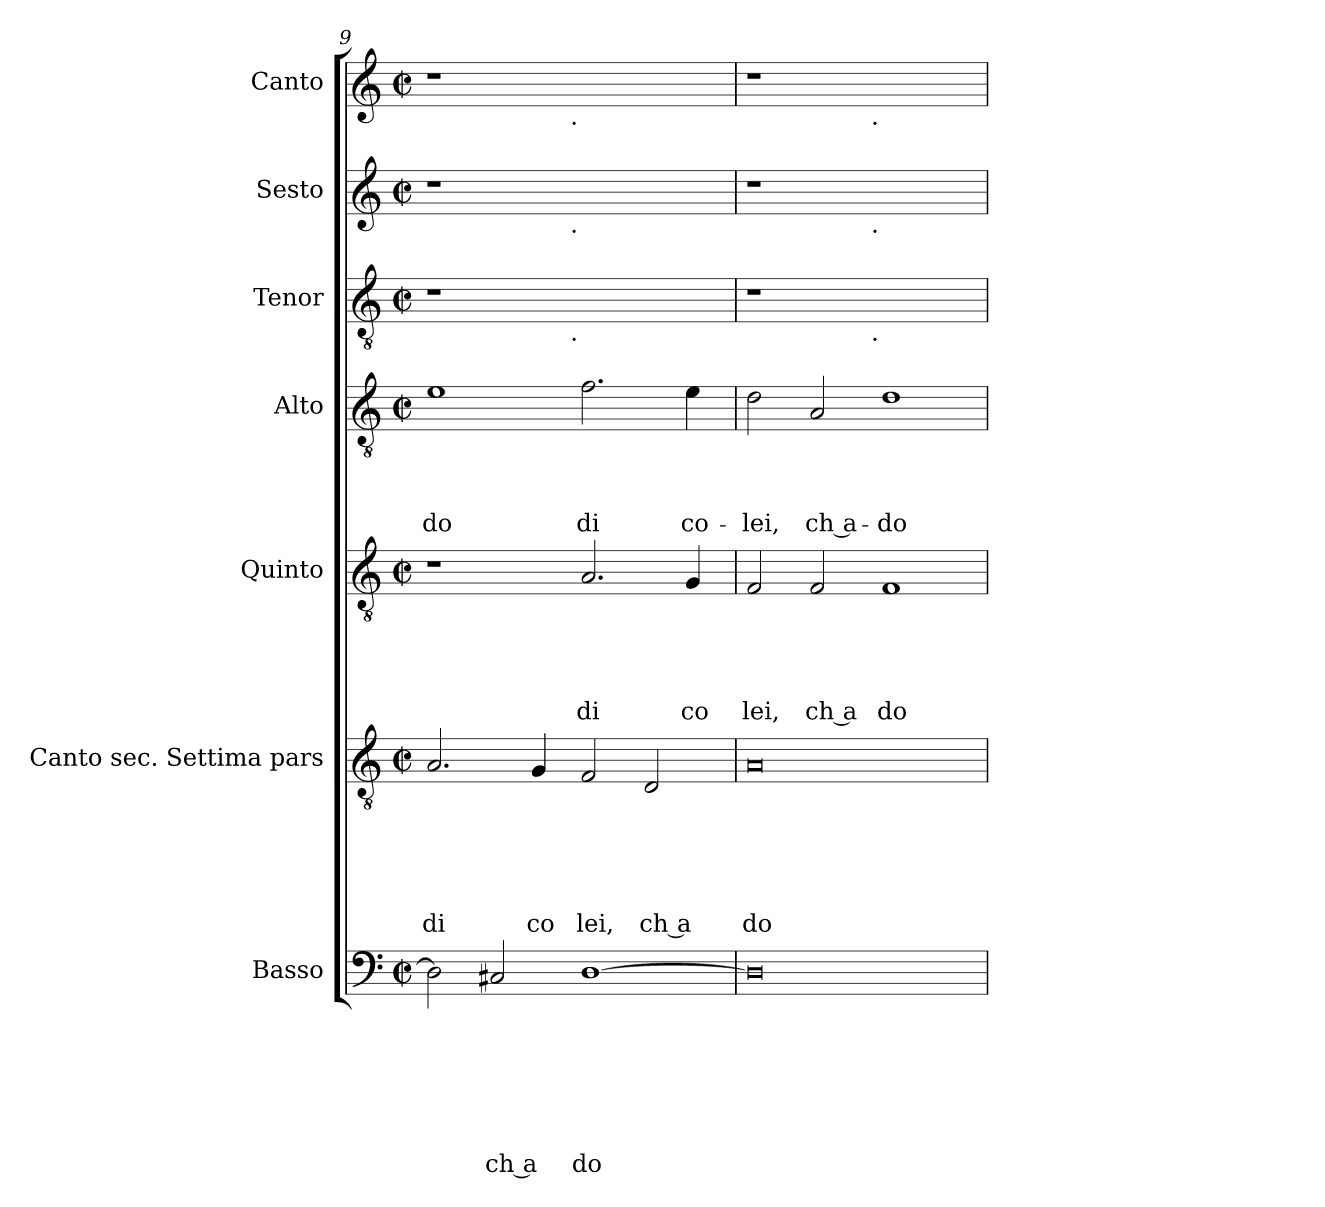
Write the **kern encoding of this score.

**kern	**text	**text	**text	**text	**text	**text	**text	**kern	**text	**text	**text	**text	**text	**text	**kern	**text	**text	**text	**text	**text	**kern	**text	**text	**text	**text	**kern	**kern	**kern
*part7	*part7	*part7	*part7	*part7	*part7	*part7	*part7	*part6	*part6	*part6	*part6	*part6	*part6	*part6	*part5	*part5	*part5	*part5	*part5	*part5	*part4	*part4	*part4	*part4	*part4	*part3	*part2	*part1
*staff7	*staff7	*staff7	*staff7	*staff7	*staff7	*staff7	*staff7	*staff6	*staff6	*staff6	*staff6	*staff6	*staff6	*staff6	*staff5	*staff5	*staff5	*staff5	*staff5	*staff5	*staff4	*staff4	*staff4	*staff4	*staff4	*staff3	*staff2	*staff1
*I"Basso	*	*	*	*	*	*	*	*I"Canto sec. Settima pars	*	*	*	*	*	*	*I"Quinto	*	*	*	*	*	*I"Alto	*	*	*	*	*I"Tenor	*I"Sesto	*I"Canto
*	*	*	*	*	*	*	*	*	*	*	*	*	*	*	*I'Quinto	*	*	*	*	*	*I'Alto	*	*	*	*	*I'Tenor	*I'Sesto	*I'Canto
*clefF4	*	*	*	*	*	*	*	*clefGv2	*	*	*	*	*	*	*clefGv2	*	*	*	*	*	*clefGv2	*	*	*	*	*clefGv2	*clefG2	*clefG2
*k[]	*	*	*	*	*	*	*	*k[]	*	*	*	*	*	*	*k[]	*	*	*	*	*	*k[]	*	*	*	*	*k[]	*k[]	*k[]
*C:	*	*	*	*	*	*	*	*C:	*	*	*	*	*	*	*C:	*	*	*	*	*	*C:	*	*	*	*	*C:	*C:	*C:
*M2/2	*	*	*	*	*	*	*	*M2/2	*	*	*	*	*	*	*M2/2	*	*	*	*	*	*M2/2	*	*	*	*	*M2/2	*M2/2	*M2/2
*met(c|)	*	*	*	*	*	*	*	*met(c|)	*	*	*	*	*	*	*met(c|)	*	*	*	*	*	*met(c|)	*	*	*	*	*met(c|)	*met(c|)	*met(c|)
=9	=9	=9	=9	=9	=9	=9	=9	=9	=9	=9	=9	=9	=9	=9	=9	=9	=9	=9	=9	=9	=9	=9	=9	=9	=9	=9	=9	=9
!	!	!	!	!	!	!	!	!	!	!	!	!	!	!LO:LY:b	!	!	!	!	!	!	!	!	!	!	!LO:LY:b	!	!	!
*	*	*	*	*	*	*	*	*	*	*	*	*	*	*	*	*	*	*	*	*	*	*	*	*	*	*^	*^	*^
2D\]	.	.	.	.	.	.	.	2.A/	.	.	.	.	.	di	1r	.	.	.	.	.	1e	.	.	.	-do	1r	2ryy	1r	2ryy	1r	2ryy
!	!	!	!	!	!	!	!LO:LY:b:rj	!	!	!	!	!	!	!	!	!	!	!	!	!	!	!	!	!	!	!	!	!	!	!	!
2C#X/	.	.	.	.	.	.	ch a	.	.	.	.	.	.	.	.	.	.	.	.	.	.	.	.	.	.	.	4...ryy	.	4...ryy	.	4...ryy
!	!	!	!	!	!	!	!	!	!	!	!	!	!	!LO:LY:b	!	!	!	!	!	!	!	!	!	!	!	!	!	!	!	!	!
.	.	.	.	.	.	.	.	4G/	.	.	.	.	.	co	.	.	.	.	.	.	.	.	.	.	.	.	.	.	.	.	.
!	!	!	!	!	!	!	!	!	!	!	!	!	!	!	!	!	!	!	!	!	!	!	!	!	!	!	!	!	!	!	!LO:TX:b:t=.
!	!	!	!	!	!	!	!	!	!	!	!	!	!	!	!	!	!	!	!	!	!	!	!	!	!	!	!	!	!LO:TX:b:t=.	!	!
!	!	!	!	!	!	!	!	!	!	!	!	!	!	!	!	!	!	!	!	!	!	!	!	!	!	!	!LO:TX:b:t=.	!	!	!	!
.	.	.	.	.	.	.	.	.	.	.	.	.	.	.	.	.	.	.	.	.	.	.	.	.	.	.	1ryy	.	1ryy	.	1ryy
!	!	!	!	!	!	!	!LO:LY:b	!	!	!	!	!	!	!LO:LY:b	!	!	!	!	!	!LO:LY:b	!	!	!	!	!LO:LY:b	!	!	!	!	!	!
[>1D	.	.	.	.	.	.	do	2F/	.	.	.	.	.	lei,	2.A/	.	.	.	.	di	2.f\	.	.	.	di	1ryy	.	1ryy	.	1ryy	.
!	!	!	!	!	!	!	!	!	!	!	!	!	!	!LO:LY:b:rj	!	!	!	!	!	!	!	!	!	!	!	!	!	!	!	!	!
.	.	.	.	.	.	.	.	2D/	.	.	.	.	.	ch a	.	.	.	.	.	.	.	.	.	.	.	.	.	.	.	.	.
!	!	!	!	!	!	!	!	!	!	!	!	!	!	!	!	!	!	!	!	!LO:LY:b	!	!	!	!	!LO:LY:b	!	!	!	!	!	!
.	.	.	.	.	.	.	.	.	.	.	.	.	.	.	4G/	.	.	.	.	co	4e\	.	.	.	co-	.	.	.	.	.	.
.	.	.	.	.	.	.	.	.	.	.	.	.	.	.	.	.	.	.	.	.	.	.	.	.	.	.	32ryy	.	32ryy	.	32ryy
=10	=10	=10	=10	=10	=10	=10	=10	=10	=10	=10	=10	=10	=10	=10	=10	=10	=10	=10	=10	=10	=10	=10	=10	=10	=10	=10	=10	=10	=10	=10	=10
!	!	!	!	!	!	!	!	!	!	!	!	!	!	!LO:LY:b	!	!	!	!	!	!LO:LY:b	!	!	!	!	!LO:LY:b	!	!	!	!	!	!
0D]	.	.	.	.	.	.	.	0A	.	.	.	.	.	do	2F/	.	.	.	.	lei,	2d\	.	.	.	-lei,	1r	2ryy	1r	2ryy	1r	2ryy
!	!	!	!	!	!	!	!	!	!	!	!	!	!	!	!	!	!	!	!	!LO:LY:b:rj	!	!	!	!	!LO:LY:b:rj	!	!	!	!	!	!
.	.	.	.	.	.	.	.	.	.	.	.	.	.	.	2F/	.	.	.	.	ch a	2A/	.	.	.	ch a-	.	4...ryy	.	4...ryy	.	4...ryy
!	!	!	!	!	!	!	!	!	!	!	!	!	!	!	!	!	!	!	!	!	!	!	!	!	!	!	!	!	!	!	!LO:TX:b:t=.
!	!	!	!	!	!	!	!	!	!	!	!	!	!	!	!	!	!	!	!	!	!	!	!	!	!	!	!	!	!LO:TX:b:t=.	!	!
!	!	!	!	!	!	!	!	!	!	!	!	!	!	!	!	!	!	!	!	!	!	!	!	!	!	!	!LO:TX:b:t=.	!	!	!	!
.	.	.	.	.	.	.	.	.	.	.	.	.	.	.	.	.	.	.	.	.	.	.	.	.	.	.	1ryy	.	1ryy	.	1ryy
!	!	!	!	!	!	!	!	!	!	!	!	!	!	!	!	!	!	!	!	!LO:LY:b	!	!	!	!	!LO:LY:b	!	!	!	!	!	!
.	.	.	.	.	.	.	.	.	.	.	.	.	.	.	1F	.	.	.	.	do	1d	.	.	.	-do-	1ryy	.	1ryy	.	1ryy	.
.	.	.	.	.	.	.	.	.	.	.	.	.	.	.	.	.	.	.	.	.	.	.	.	.	.	.	32ryy	.	32ryy	.	32ryy
*	*	*	*	*	*	*	*	*	*	*	*	*	*	*	*	*	*	*	*	*	*	*	*	*	*	*v	*v	*	*	*v	*v
*	*	*	*	*	*	*	*	*	*	*	*	*	*	*	*	*	*	*	*	*	*	*	*	*	*	*	*v	*v	*
=	=	=	=	=	=	=	=	=	=	=	=	=	=	=	=	=	=	=	=	=	=	=	=	=	=	=	=	=
*-	*-	*-	*-	*-	*-	*-	*-	*-	*-	*-	*-	*-	*-	*-	*-	*-	*-	*-	*-	*-	*-	*-	*-	*-	*-	*-	*-	*-
